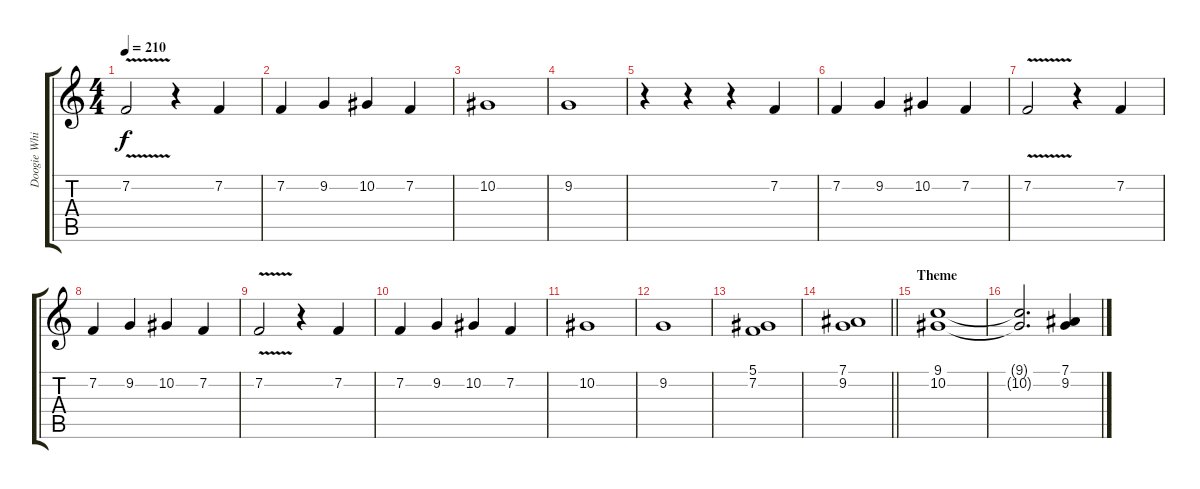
\track ("Doogie White" "Doogie Whi") {instrument lead2sawtooth}
\staff {score tabs}
\tuning (Eb4 Bb3 Gb3 Db3 Ab2 Eb2) {hide}
\ts (4 4)
\tempo 210
\clef g2
\ks c
7.2{v}.2{dy f} r.4 7.2.4 |
7.2.4 9.2.4 10.2.4 7.2.4 |
10.2.1 |
9.2.1 |
r.4 r.4 r.4 7.2.4 |
7.2.4 9.2.4 10.2.4 7.2.4 |
7.2{v}.2 r.4 7.2.4 |
7.2.4 9.2.4 10.2.4 7.2.4 |
7.2{v}.2 r.4 7.2.4 |
7.2.4 9.2.4 10.2.4 7.2.4 |
10.2.1 |
9.2.1 |
(5.1 7.2).1 |
\barLineRight lightlight
(7.1 9.2).1 |
\section ("" "Theme")
(9.1 10.2).1 |
(9.1{t} 10.2{t}).2{d} (7.1 9.2).4
